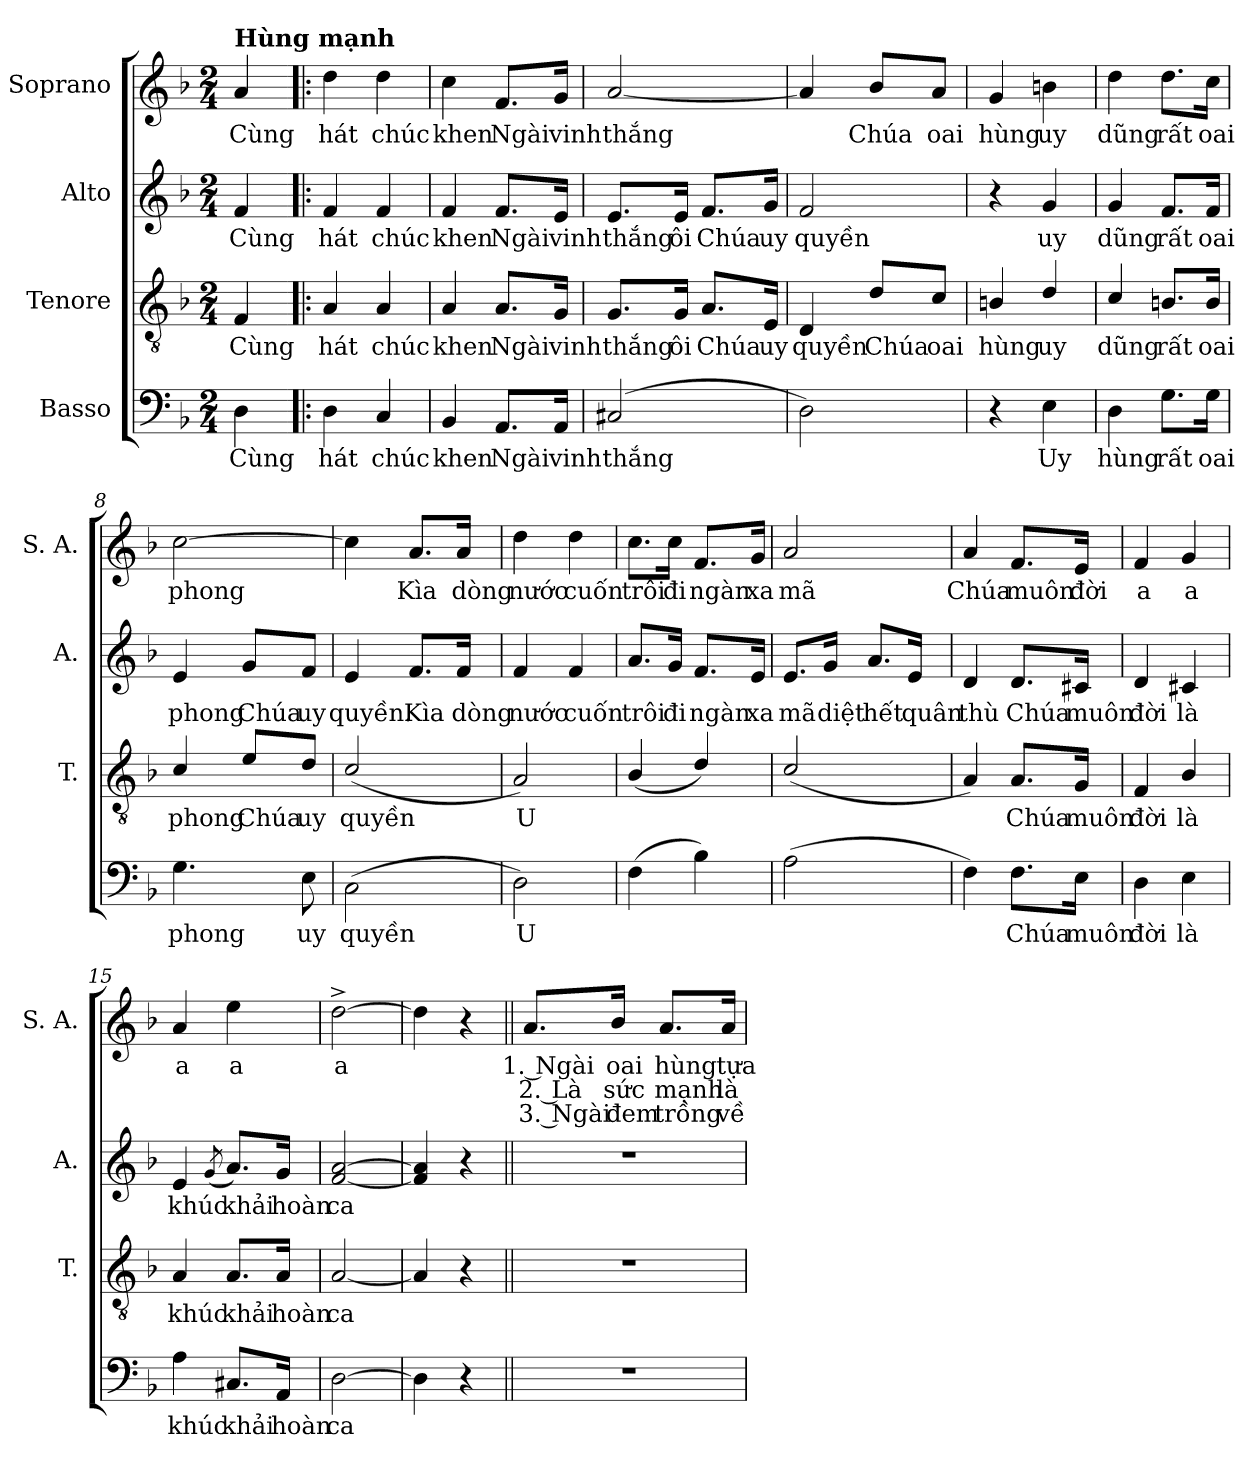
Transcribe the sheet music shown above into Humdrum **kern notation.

**kern	**text	**kern	**text	**kern	**text	**kern	**text	**text	**text
*part4	*part4	*part3	*part3	*part2	*part2	*part1	*part1	*part1	*part1
*staff4	*staff4	*staff3	*staff3	*staff2	*staff2	*staff1	*staff1	*staff1	*staff1
*I"Basso	*	*I"Tenore	*	*I"Alto	*	*I"Soprano	*	*	*
*	*	*I'T.	*	*I'A.	*	*I'S. A.	*	*	*
*clefF4	*	*clefGv2	*	*clefG2	*	*clefG2	*	*	*
*k[b-]	*	*k[b-]	*	*k[b-]	*	*k[b-]	*	*	*
*M2/4	*	*M2/4	*	*M2/4	*	*M2/4	*	*	*
=1	=1	=1	=1	=1	=1	=1	=1	=1	=1
!	!	!	!	!	!	!LO:TX:a:B:t=Hùng mạnh	!	!	!
!	!LO:LY:b	!	!LO:LY:b	!	!LO:LY:b	!	!LO:LY:b	!	!
4D\	Cùng	4F/	Cùng	4f/	Cùng	4a/	Cùng	.	.
=2!|:	=2!|:	=2!|:	=2!|:	=2!|:	=2!|:	=2!|:	=2!|:	=2!|:	=2!|:
!	!LO:LY:b	!	!LO:LY:b	!	!LO:LY:b	!	!LO:LY:b	!	!
4D\	hát	4A/	hát	4f/	hát	4dd\	hát	.	.
!	!LO:LY:b	!	!LO:LY:b	!	!LO:LY:b	!	!LO:LY:b	!	!
4C/	chúc	4A/	chúc	4f/	chúc	4dd\	chúc	.	.
=3	=3	=3	=3	=3	=3	=3	=3	=3	=3
!	!LO:LY:b	!	!LO:LY:b	!	!LO:LY:b	!	!LO:LY:b	!	!
4BB-/	khen	4A/	khen	4f/	khen	4cc\	khen	.	.
!	!LO:LY:b	!	!LO:LY:b	!	!LO:LY:b	!	!LO:LY:b	!	!
8.AA/L	Ngài	8.A/L	Ngài	8.f/L	Ngài	8.f/L	Ngài	.	.
!	!LO:LY:b	!	!LO:LY:b	!	!LO:LY:b	!	!LO:LY:b	!	!
16AA/Jk	vinh	16G/Jk	vinh	16e/Jk	vinh	16g/Jk	vinh	.	.
=4	=4	=4	=4	=4	=4	=4	=4	=4	=4
!	!LO:LY:b	!	!LO:LY:b	!	!LO:LY:b	!	!LO:LY:b	!	!
(2C#X/	thắng	8.G/L	thắng	8.e/L	thắng	[2a/	thắng	.	.
!	!	!	!LO:LY:b	!	!LO:LY:b	!	!	!	!
.	.	16G/Jk	ôi	16e/Jk	ôi	.	.	.	.
!	!	!	!LO:LY:b	!	!LO:LY:b	!	!	!	!
.	.	8.A/L	Chúa	8.f/L	Chúa	.	.	.	.
!	!	!	!LO:LY:b	!	!LO:LY:b	!	!	!	!
.	.	16E/Jk	uy	16g/Jk	uy	.	.	.	.
=5	=5	=5	=5	=5	=5	=5	=5	=5	=5
!	!	!	!LO:LY:b	!	!LO:LY:b	!	!	!	!
2D\)	.	4D/	quyền	2f/	quyền	4a/]	.	.	.
!	!	!	!LO:LY:b	!	!	!	!LO:LY:b	!	!
.	.	8d/L	Chúa	.	.	8b-/L	Chúa	.	.
!	!	!	!LO:LY:b	!	!	!	!LO:LY:b	!	!
.	.	8c/J	oai	.	.	8a/J	oai	.	.
!!LO:LB:g=z
=6	=6	=6	=6	=6	=6	=6	=6	=6	=6
!	!	!	!LO:LY:b	!	!	!	!LO:LY:b	!	!
4r	.	4Bn/	hùng	4r	.	4g/	hùng	.	.
!	!LO:LY:b	!	!LO:LY:b	!	!LO:LY:b	!	!LO:LY:b	!	!
4E\	Uy	4d/	uy	4g/	uy	4bn\	uy	.	.
=7	=7	=7	=7	=7	=7	=7	=7	=7	=7
!	!LO:LY:b	!	!LO:LY:b	!	!LO:LY:b	!	!LO:LY:b	!	!
4D\	hùng	4c/	dũng	4g/	dũng	4dd\	dũng	.	.
!	!LO:LY:b	!	!LO:LY:b	!	!LO:LY:b	!	!LO:LY:b	!	!
8.G\L	rất	8.Bn/L	rất	8.f/L	rất	8.dd\L	rất	.	.
!	!LO:LY:b	!	!LO:LY:b	!	!LO:LY:b	!	!LO:LY:b	!	!
16G\Jk	oai	16B/Jk	oai	16f/Jk	oai	16cc\Jk	oai	.	.
=8	=8	=8	=8	=8	=8	=8	=8	=8	=8
!	!LO:LY:b	!	!LO:LY:b	!	!LO:LY:b	!	!LO:LY:b	!	!
4.G\	phong	4c/	phong	4e/	phong	[2cc\	phong	.	.
!	!	!	!LO:LY:b	!	!LO:LY:b	!	!	!	!
.	.	8e/L	Chúa	8g/L	Chúa	.	.	.	.
!	!LO:LY:b	!	!LO:LY:b	!	!LO:LY:b	!	!	!	!
8E\	uy	8d/J	uy	8f/J	uy	.	.	.	.
=9	=9	=9	=9	=9	=9	=9	=9	=9	=9
!	!LO:LY:b	!	!LO:LY:b	!	!LO:LY:b	!	!	!	!
(2C\	quyền	(2c/	quyền	4e/	quyền.	4cc\]	.	.	.
!	!	!	!	!	!LO:LY:b	!	!LO:LY:b	!	!
.	.	.	.	8.f/L	Kìa	8.a/L	Kìa	.	.
!	!	!	!	!	!LO:LY:b	!	!LO:LY:b	!	!
.	.	.	.	16f/Jk	dòng	16a/Jk	dòng	.	.
=10	=10	=10	=10	=10	=10	=10	=10	=10	=10
!	!LO:LY:b	!	!LO:LY:b	!	!LO:LY:b	!	!LO:LY:b	!	!
2D\)	U	2A/)	U	4f/	nước	4dd\	nước	.	.
!	!	!	!	!	!LO:LY:b	!	!LO:LY:b	!	!
.	.	.	.	4f/	cuốn	4dd\	cuốn	.	.
!!LO:LB:g=z
=11	=11	=11	=11	=11	=11	=11	=11	=11	=11
!	!	!	!	!	!LO:LY:b	!	!LO:LY:b	!	!
(4F\	.	(4B-/	.	8.a/L	trôi	8.cc\L	trôi	.	.
!	!	!	!	!	!LO:LY:b	!	!LO:LY:b	!	!
.	.	.	.	16g/Jk	đi	16cc\Jk	đi	.	.
!	!	!	!	!	!LO:LY:b	!	!LO:LY:b	!	!
4B-\)	.	4d/)	.	8.f/L	ngàn	8.f/L	ngàn	.	.
!	!	!	!	!	!LO:LY:b	!	!LO:LY:b	!	!
.	.	.	.	16e/Jk	xa	16g/Jk	xa	.	.
=12	=12	=12	=12	=12	=12	=12	=12	=12	=12
!	!	!	!	!	!LO:LY:b	!	!LO:LY:b	!	!
(2A\	.	(2c/	.	8.e/L	mã	2a/	mã	.	.
!	!	!	!	!	!LO:LY:b	!	!	!	!
.	.	.	.	16g/Jk	diệt	.	.	.	.
!	!	!	!	!	!LO:LY:b	!	!	!	!
.	.	.	.	8.a/L	hết	.	.	.	.
!	!	!	!	!	!LO:LY:b	!	!	!	!
.	.	.	.	16e/Jk	quân	.	.	.	.
=13	=13	=13	=13	=13	=13	=13	=13	=13	=13
!	!	!	!	!	!LO:LY:b	!	!LO:LY:b	!	!
4F\)	.	4A/)	.	4d/	thù	4a/	Chúa	.	.
!	!LO:LY:b	!	!LO:LY:b	!	!LO:LY:b	!	!LO:LY:b	!	!
8.F\L	Chúa	8.A/L	Chúa	8.d/L	Chúa	8.f/L	muôn	.	.
!	!LO:LY:b	!	!LO:LY:b	!	!LO:LY:b	!	!LO:LY:b	!	!
16E\Jk	muôn	16G/Jk	muôn	16c#X/Jk	muôn	16e/Jk	đời	.	.
=14	=14	=14	=14	=14	=14	=14	=14	=14	=14
!	!LO:LY:b	!	!LO:LY:b	!	!LO:LY:b	!	!LO:LY:b	!	!
4D\	đời	4F/	đời	4d/	đời	4f/	a	.	.
!	!LO:LY:b	!	!LO:LY:b	!	!LO:LY:b	!	!LO:LY:b	!	!
4E\	là	4B-/	là	4c#X/	là	4g/	a	.	.
=15	=15	=15	=15	=15	=15	=15	=15	=15	=15
!	!LO:LY:b	!	!LO:LY:b	!	!LO:LY:b	!	!LO:LY:b	!	!
4A\	khúc	4A/	khúc	4e/	khúc	4a/	a	.	.
.	.	.	.	(8qg/	.	.	.	.	.
!	!LO:LY:b	!	!LO:LY:b	!	!LO:LY:b	!	!LO:LY:b	!	!
8.C#X/L	khải	8.A/L	khải	8.a/L)	khải	4ee\	a	.	.
!	!LO:LY:b	!	!LO:LY:b	!	!LO:LY:b	!	!	!	!
16AA/Jk	hoàn	16A/Jk	hoàn	16g/Jk	hoàn	.	.	.	.
=16	=16	=16	=16	=16	=16	=16	=16	=16	=16
!	!LO:LY:b	!	!LO:LY:b	!	!LO:LY:b	!	!LO:LY:b	!	!
[2D\	ca	[2A/	ca	[2f/ [2a/	ca	[2dd^\	a	.	.
=17	=17	=17	=17	=17	=17	=17	=17	=17	=17
4D\]	.	4A/]	.	4f/] 4a/]	.	4dd\]	.	.	.
4r	.	4r	.	4r	.	4r	.	.	.
!!LO:PB:g=z
=18||	=18||	=18||	=18||	=18||	=18||	=18||	=18||	=18||	=18||
!	!	!	!	!	!	!	!LO:LY:b	!LO:LY:b	!LO:LY:b
2r	.	2r	.	2r	.	8.a/L	1. Ngài	2. Là	3. Ngài
!	!	!	!	!	!	!	!LO:LY:b	!LO:LY:b	!LO:LY:b
.	.	.	.	.	.	16b-/Jk	oai	sức	đem
!	!	!	!	!	!	!	!LO:LY:b	!LO:LY:b	!LO:LY:b
.	.	.	.	.	.	8.a/L	hùng	mạnh	trồng
!	!	!	!	!	!	!	!LO:LY:b	!LO:LY:b	!LO:LY:b
.	.	.	.	.	.	16a/Jk	tựa	là	về
=	=	=	=	=	=	=	=	=	=
*-	*-	*-	*-	*-	*-	*-	*-	*-	*-
